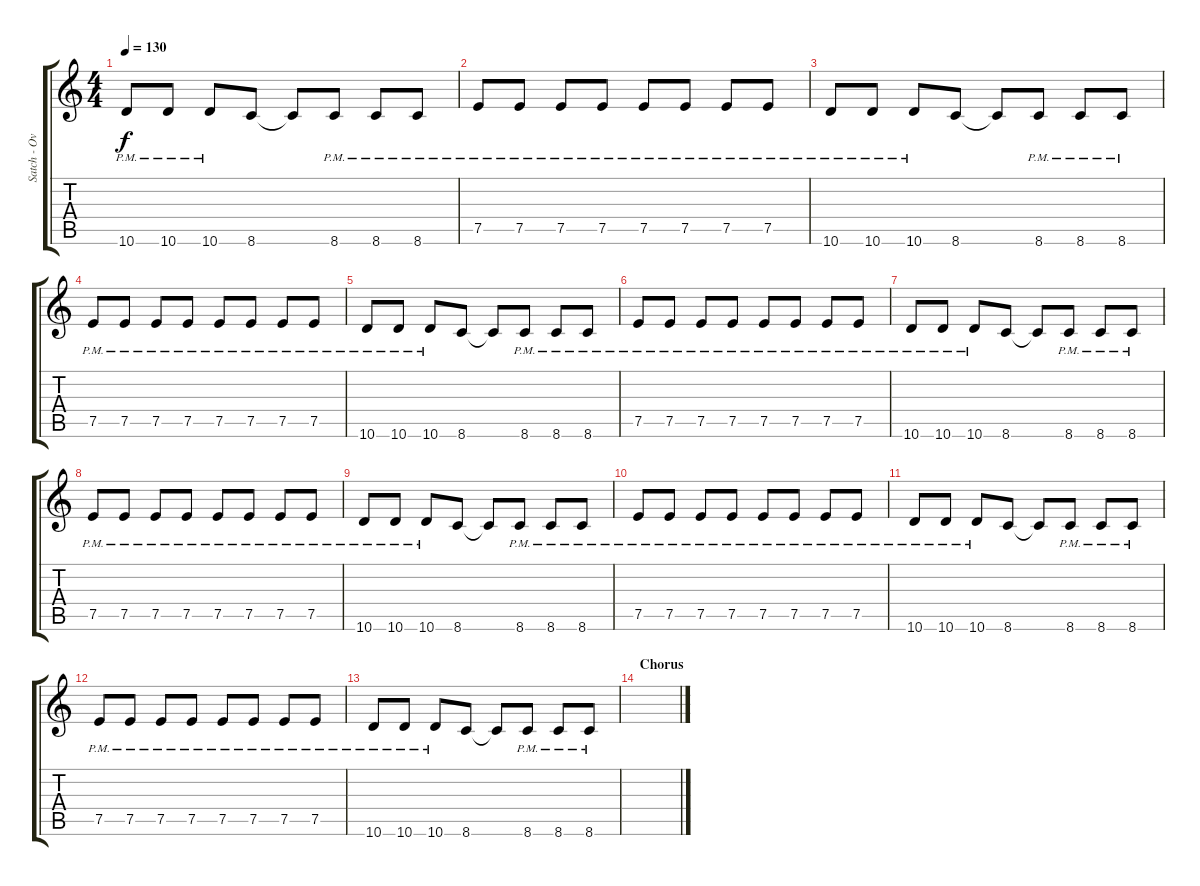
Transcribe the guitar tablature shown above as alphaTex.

\track ("Satch - Overdub" "Satch - Ov") {instrument distortionguitar}
\staff {score tabs}
\tuning (E4 B3 G3 D3 A2 E2) {hide}
\ts (4 4)
\tempo 130
\clef g2
\ks c
10.6{pm}.8{dy f} 10.6{pm}.8 10.6{pm}.8 8.6.8 8.6{t}.8 8.6{pm}.8 8.6{pm}.8 8.6{pm}.8 |
7.5{pm}.8 7.5{pm}.8 7.5{pm}.8 7.5{pm}.8 7.5{pm}.8 7.5{pm}.8 7.5{pm}.8 7.5{pm}.8 |
10.6{pm}.8 10.6{pm}.8 10.6{pm}.8 8.6.8 8.6{t}.8 8.6{pm}.8 8.6{pm}.8 8.6{pm}.8 |
7.5{pm}.8 7.5{pm}.8 7.5{pm}.8 7.5{pm}.8 7.5{pm}.8 7.5{pm}.8 7.5{pm}.8 7.5{pm}.8 |
10.6{pm}.8 10.6{pm}.8 10.6{pm}.8 8.6.8 8.6{t}.8 8.6{pm}.8 8.6{pm}.8 8.6{pm}.8 |
7.5{pm}.8 7.5{pm}.8 7.5{pm}.8 7.5{pm}.8 7.5{pm}.8 7.5{pm}.8 7.5{pm}.8 7.5{pm}.8 |
10.6{pm}.8 10.6{pm}.8 10.6{pm}.8 8.6.8 8.6{t}.8 8.6{pm}.8 8.6{pm}.8 8.6{pm}.8 |
7.5{pm}.8 7.5{pm}.8 7.5{pm}.8 7.5{pm}.8 7.5{pm}.8 7.5{pm}.8 7.5{pm}.8 7.5{pm}.8 |
10.6{pm}.8 10.6{pm}.8 10.6{pm}.8 8.6.8 8.6{t}.8 8.6{pm}.8 8.6{pm}.8 8.6{pm}.8 |
7.5{pm}.8 7.5{pm}.8 7.5{pm}.8 7.5{pm}.8 7.5{pm}.8 7.5{pm}.8 7.5{pm}.8 7.5{pm}.8 |
10.6{pm}.8 10.6{pm}.8 10.6{pm}.8 8.6.8 8.6{t}.8 8.6{pm}.8 8.6{pm}.8 8.6{pm}.8 |
7.5{pm}.8 7.5{pm}.8 7.5{pm}.8 7.5{pm}.8 7.5{pm}.8 7.5{pm}.8 7.5{pm}.8 7.5{pm}.8 |
10.6{pm}.8 10.6{pm}.8 10.6{pm}.8 8.6.8 8.6{t}.8 8.6{pm}.8 8.6{pm}.8 8.6{pm}.8 |
\section ("" "Chorus")
